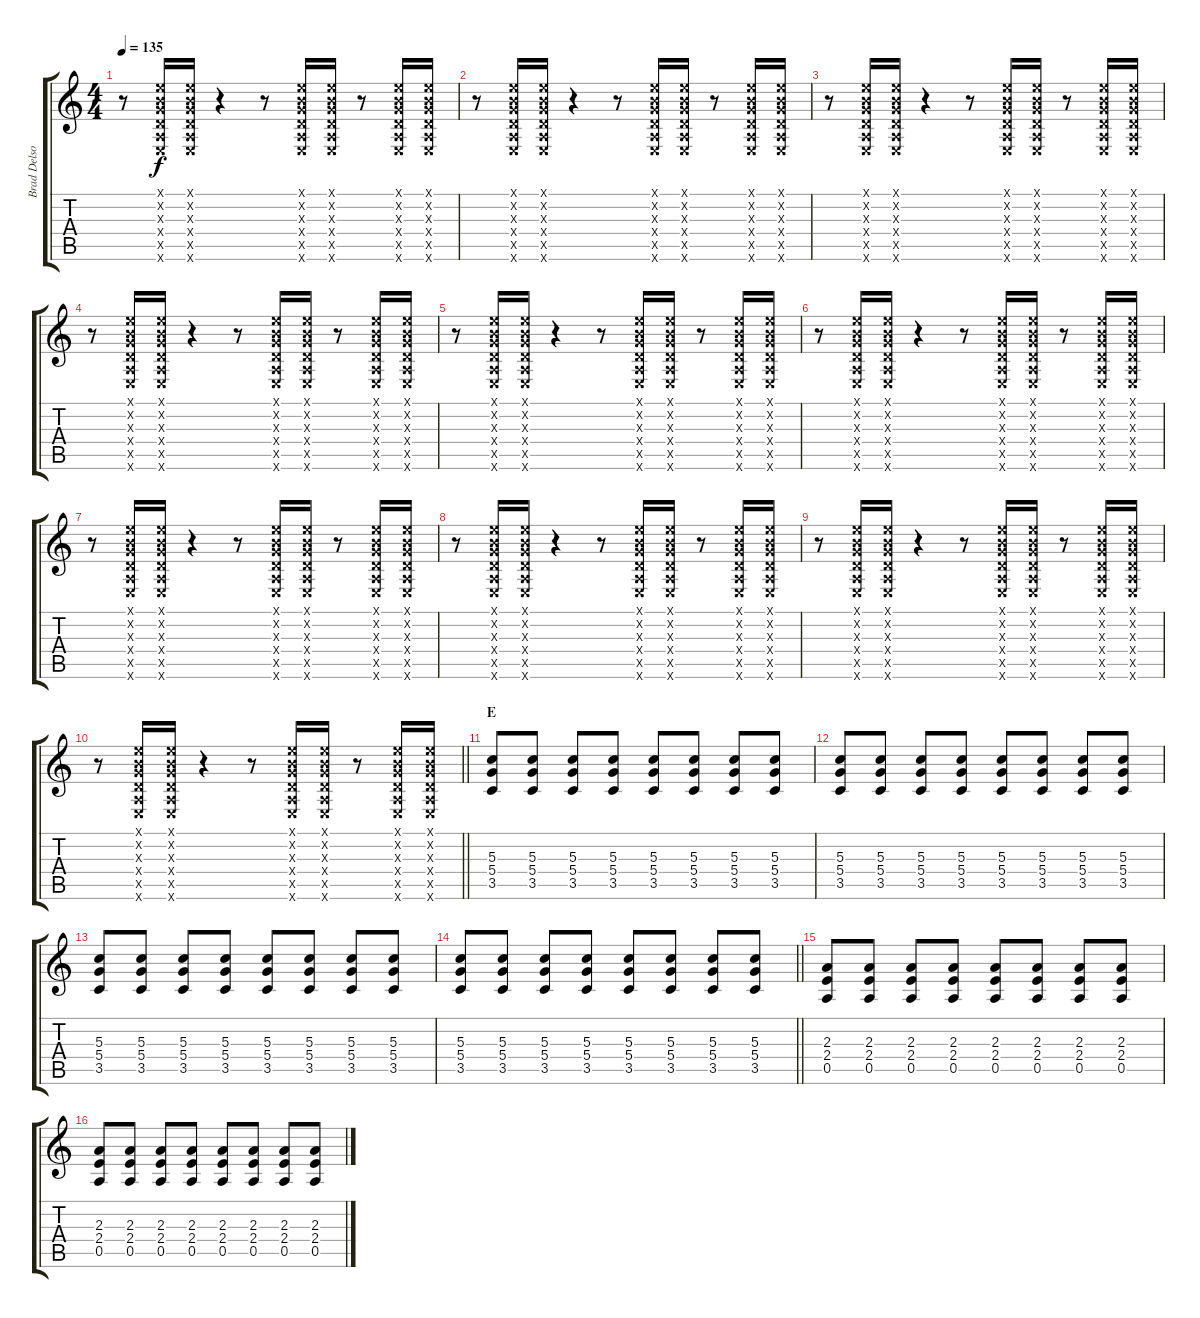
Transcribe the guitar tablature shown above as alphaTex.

\track ("Brad Delson - Guitar (additional)" "Brad Delso") {instrument overdrivenguitar}
\staff {score tabs}
\tuning (E4 B3 G3 D3 A2 E2) {hide}
\ts (4 4)
\tempo 135
\clef g2
\ks c
r.8{dy f} (0.1{x} 0.2{x} 0.3{x} 0.4{x} 0.5{x} 0.6{x}).16 (0.1{x} 0.2{x} 0.3{x} 0.4{x} 0.5{x} 0.6{x}).16 r.4 r.8 (0.1{x} 0.2{x} 0.3{x} 0.4{x} 0.5{x} 0.6{x}).16 (0.1{x} 0.2{x} 0.3{x} 0.4{x} 0.5{x} 0.6{x}).16 r.8 (0.1{x} 0.2{x} 0.3{x} 0.4{x} 0.5{x} 0.6{x}).16 (0.1{x} 0.2{x} 0.3{x} 0.4{x} 0.5{x} 0.6{x}).16 |
r.8 (0.1{x} 0.2{x} 0.3{x} 0.4{x} 0.5{x} 0.6{x}).16 (0.1{x} 0.2{x} 0.3{x} 0.4{x} 0.5{x} 0.6{x}).16 r.4 r.8 (0.1{x} 0.2{x} 0.3{x} 0.4{x} 0.5{x} 0.6{x}).16 (0.1{x} 0.2{x} 0.3{x} 0.4{x} 0.5{x} 0.6{x}).16 r.8 (0.1{x} 0.2{x} 0.3{x} 0.4{x} 0.5{x} 0.6{x}).16 (0.1{x} 0.2{x} 0.3{x} 0.4{x} 0.5{x} 0.6{x}).16 |
r.8 (0.1{x} 0.2{x} 0.3{x} 0.4{x} 0.5{x} 0.6{x}).16 (0.1{x} 0.2{x} 0.3{x} 0.4{x} 0.5{x} 0.6{x}).16 r.4 r.8 (0.1{x} 0.2{x} 0.3{x} 0.4{x} 0.5{x} 0.6{x}).16 (0.1{x} 0.2{x} 0.3{x} 0.4{x} 0.5{x} 0.6{x}).16 r.8 (0.1{x} 0.2{x} 0.3{x} 0.4{x} 0.5{x} 0.6{x}).16 (0.1{x} 0.2{x} 0.3{x} 0.4{x} 0.5{x} 0.6{x}).16 |
r.8 (0.1{x} 0.2{x} 0.3{x} 0.4{x} 0.5{x} 0.6{x}).16 (0.1{x} 0.2{x} 0.3{x} 0.4{x} 0.5{x} 0.6{x}).16 r.4 r.8 (0.1{x} 0.2{x} 0.3{x} 0.4{x} 0.5{x} 0.6{x}).16 (0.1{x} 0.2{x} 0.3{x} 0.4{x} 0.5{x} 0.6{x}).16 r.8 (0.1{x} 0.2{x} 0.3{x} 0.4{x} 0.5{x} 0.6{x}).16 (0.1{x} 0.2{x} 0.3{x} 0.4{x} 0.5{x} 0.6{x}).16 |
r.8 (0.1{x} 0.2{x} 0.3{x} 0.4{x} 0.5{x} 0.6{x}).16 (0.1{x} 0.2{x} 0.3{x} 0.4{x} 0.5{x} 0.6{x}).16 r.4 r.8 (0.1{x} 0.2{x} 0.3{x} 0.4{x} 0.5{x} 0.6{x}).16 (0.1{x} 0.2{x} 0.3{x} 0.4{x} 0.5{x} 0.6{x}).16 r.8 (0.1{x} 0.2{x} 0.3{x} 0.4{x} 0.5{x} 0.6{x}).16 (0.1{x} 0.2{x} 0.3{x} 0.4{x} 0.5{x} 0.6{x}).16 |
r.8 (0.1{x} 0.2{x} 0.3{x} 0.4{x} 0.5{x} 0.6{x}).16 (0.1{x} 0.2{x} 0.3{x} 0.4{x} 0.5{x} 0.6{x}).16 r.4 r.8 (0.1{x} 0.2{x} 0.3{x} 0.4{x} 0.5{x} 0.6{x}).16 (0.1{x} 0.2{x} 0.3{x} 0.4{x} 0.5{x} 0.6{x}).16 r.8 (0.1{x} 0.2{x} 0.3{x} 0.4{x} 0.5{x} 0.6{x}).16 (0.1{x} 0.2{x} 0.3{x} 0.4{x} 0.5{x} 0.6{x}).16 |
r.8 (0.1{x} 0.2{x} 0.3{x} 0.4{x} 0.5{x} 0.6{x}).16 (0.1{x} 0.2{x} 0.3{x} 0.4{x} 0.5{x} 0.6{x}).16 r.4 r.8 (0.1{x} 0.2{x} 0.3{x} 0.4{x} 0.5{x} 0.6{x}).16 (0.1{x} 0.2{x} 0.3{x} 0.4{x} 0.5{x} 0.6{x}).16 r.8 (0.1{x} 0.2{x} 0.3{x} 0.4{x} 0.5{x} 0.6{x}).16 (0.1{x} 0.2{x} 0.3{x} 0.4{x} 0.5{x} 0.6{x}).16 |
r.8 (0.1{x} 0.2{x} 0.3{x} 0.4{x} 0.5{x} 0.6{x}).16 (0.1{x} 0.2{x} 0.3{x} 0.4{x} 0.5{x} 0.6{x}).16 r.4 r.8 (0.1{x} 0.2{x} 0.3{x} 0.4{x} 0.5{x} 0.6{x}).16 (0.1{x} 0.2{x} 0.3{x} 0.4{x} 0.5{x} 0.6{x}).16 r.8 (0.1{x} 0.2{x} 0.3{x} 0.4{x} 0.5{x} 0.6{x}).16 (0.1{x} 0.2{x} 0.3{x} 0.4{x} 0.5{x} 0.6{x}).16 |
r.8 (0.1{x} 0.2{x} 0.3{x} 0.4{x} 0.5{x} 0.6{x}).16 (0.1{x} 0.2{x} 0.3{x} 0.4{x} 0.5{x} 0.6{x}).16 r.4 r.8 (0.1{x} 0.2{x} 0.3{x} 0.4{x} 0.5{x} 0.6{x}).16 (0.1{x} 0.2{x} 0.3{x} 0.4{x} 0.5{x} 0.6{x}).16 r.8 (0.1{x} 0.2{x} 0.3{x} 0.4{x} 0.5{x} 0.6{x}).16 (0.1{x} 0.2{x} 0.3{x} 0.4{x} 0.5{x} 0.6{x}).16 |
\barLineRight lightlight
r.8 (0.1{x} 0.2{x} 0.3{x} 0.4{x} 0.5{x} 0.6{x}).16 (0.1{x} 0.2{x} 0.3{x} 0.4{x} 0.5{x} 0.6{x}).16 r.4 r.8 (0.1{x} 0.2{x} 0.3{x} 0.4{x} 0.5{x} 0.6{x}).16 (0.1{x} 0.2{x} 0.3{x} 0.4{x} 0.5{x} 0.6{x}).16 r.8 (0.1{x} 0.2{x} 0.3{x} 0.4{x} 0.5{x} 0.6{x}).16 (0.1{x} 0.2{x} 0.3{x} 0.4{x} 0.5{x} 0.6{x}).16 |
\section ("" "E")
(5.3 5.4 3.5).8{volume 9 balance 7 instrument overdrivenguitar} (5.3 5.4 3.5).8 (5.3 5.4 3.5).8 (5.3 5.4 3.5).8 (5.3 5.4 3.5).8 (5.3 5.4 3.5).8 (5.3 5.4 3.5).8 (5.3 5.4 3.5).8 |
(5.3 5.4 3.5).8 (5.3 5.4 3.5).8 (5.3 5.4 3.5).8 (5.3 5.4 3.5).8 (5.3 5.4 3.5).8 (5.3 5.4 3.5).8 (5.3 5.4 3.5).8 (5.3 5.4 3.5).8 |
(5.3 5.4 3.5).8 (5.3 5.4 3.5).8 (5.3 5.4 3.5).8 (5.3 5.4 3.5).8 (5.3 5.4 3.5).8 (5.3 5.4 3.5).8 (5.3 5.4 3.5).8 (5.3 5.4 3.5).8 |
\barLineRight lightlight
(5.3 5.4 3.5).8 (5.3 5.4 3.5).8 (5.3 5.4 3.5).8 (5.3 5.4 3.5).8 (5.3 5.4 3.5).8 (5.3 5.4 3.5).8 (5.3 5.4 3.5).8 (5.3 5.4 3.5).8 |
(2.3 2.4 0.5).8 (2.3 2.4 0.5).8 (2.3 2.4 0.5).8 (2.3 2.4 0.5).8 (2.3 2.4 0.5).8 (2.3 2.4 0.5).8 (2.3 2.4 0.5).8 (2.3 2.4 0.5).8 |
(2.3 2.4 0.5).8 (2.3 2.4 0.5).8 (2.3 2.4 0.5).8 (2.3 2.4 0.5).8 (2.3 2.4 0.5).8 (2.3 2.4 0.5).8 (2.3 2.4 0.5).8 (2.3 2.4 0.5).8
